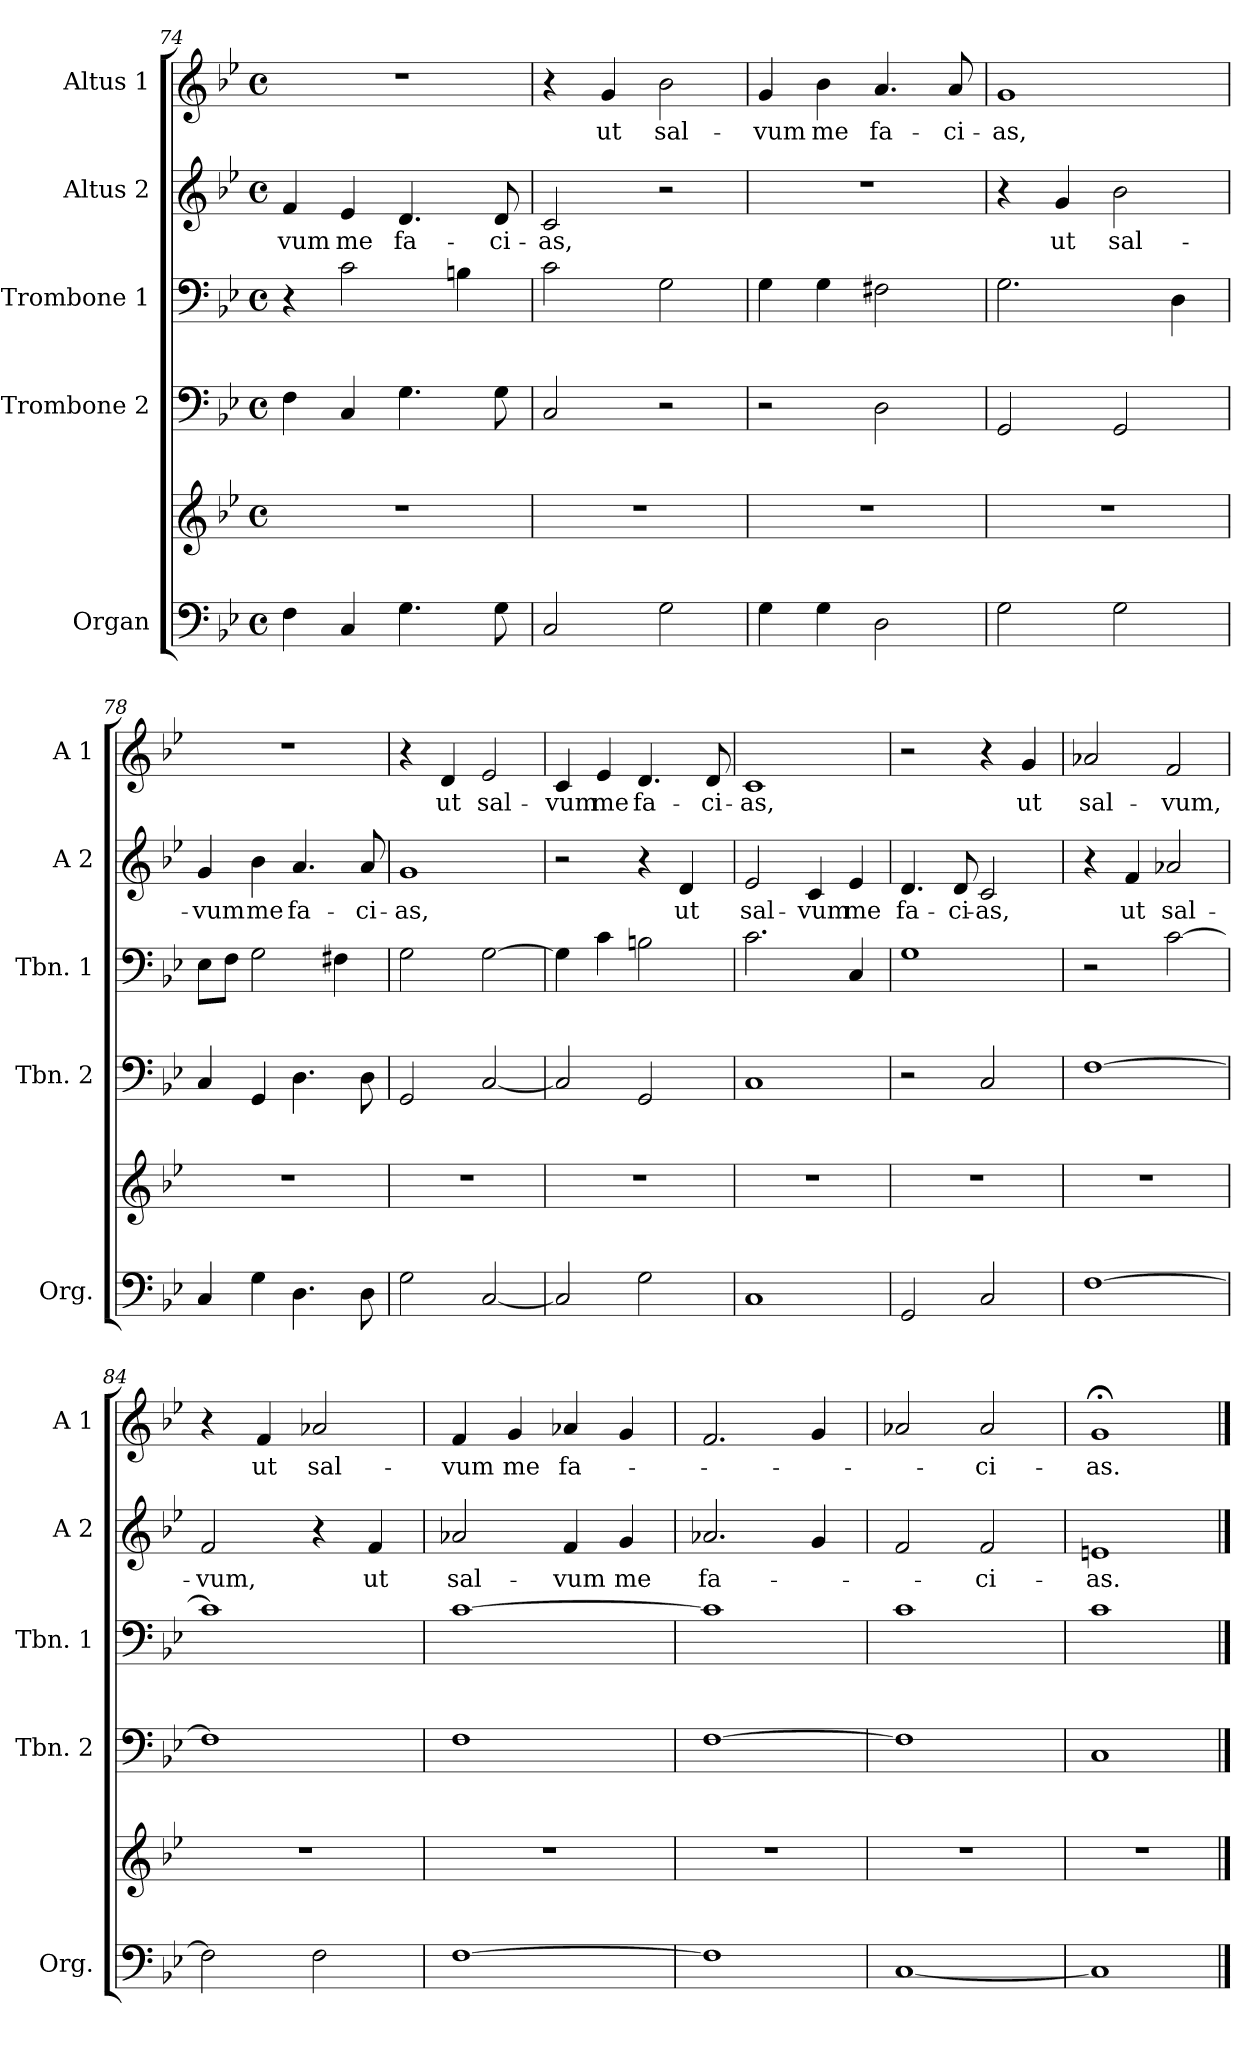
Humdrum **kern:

**kern	**kern	**kern	**kern	**kern	**text	**kern	**text
*part5	*part5	*part4	*part3	*part2	*part2	*part1	*part1
*staff6	*staff5	*staff4	*staff3	*staff2	*staff2	*staff1	*staff1
*I"Organ	*	*I"Trombone 2	*I"Trombone 1	*I"Altus 2	*	*I"Altus 1	*
*I'Org.	*	*I'Tbn. 2	*I'Tbn. 1	*I'A 2	*	*I'A 1	*
*clefF4	*clefG2	*clefF4	*clefF4	*clefG2	*	*clefG2	*
*k[b-e-]	*k[b-e-]	*k[b-e-]	*k[b-e-]	*k[b-e-]	*	*k[b-e-]	*
*B-:	*B-:	*B-:	*B-:	*B-:	*	*B-:	*
*M4/4	*M4/4	*M4/4	*M4/4	*M4/4	*	*M4/4	*
*met(c)	*met(c)	*met(c)	*met(c)	*met(c)	*	*met(c)	*
=74	=74	=74	=74	=74	=74	=74	=74
!	!	!	!	!	!LO:LY:b	!	!
4F\	1r	4F\	4r	4f/	-vum	1r	.
!	!	!	!	!	!LO:LY:b	!	!
4C/	.	4C/	2c\	4e-/	me	.	.
!	!	!	!	!	!LO:LY:b	!	!
4.G\	.	4.G\	.	4.d/	fa-	.	.
.	.	.	4Bn\	.	.	.	.
!	!	!	!	!	!LO:LY:b	!	!
8G\	.	8G\	.	8d/	-ci-	.	.
!!LO:PB:g=z
=75	=75	=75	=75	=75	=75	=75	=75
!	!	!	!	!	!LO:LY:b	!	!
2C/	1r	2C/	2c\	2c/	-as,	4r	.
!	!	!	!	!	!	!	!LO:LY:b
.	.	.	.	.	.	4g/	ut
!	!	!	!	!	!	!	!LO:LY:b
2G\	.	2r	2G\	2r	.	2b-\	sal-
=76	=76	=76	=76	=76	=76	=76	=76
!	!	!	!	!	!	!	!LO:LY:b
4G\	1r	2r	4G\	1r	.	4g/	-vum
!	!	!	!	!	!	!	!LO:LY:b
4G\	.	.	4G\	.	.	4b-\	me
!	!	!	!	!	!	!	!LO:LY:b
2D\	.	2D\	2F#X\	.	.	4.a/	fa-
!	!	!	!	!	!	!	!LO:LY:b
.	.	.	.	.	.	8a/	-ci-
=77	=77	=77	=77	=77	=77	=77	=77
!	!	!	!	!	!	!	!LO:LY:b
2G\	1r	2GG/	2.G\	4r	.	1g	-as,
!	!	!	!	!	!LO:LY:b	!	!
.	.	.	.	4g/	ut	.	.
!	!	!	!	!	!LO:LY:b	!	!
2G\	.	2GG/	.	2b-\	sal-	.	.
.	.	.	4D\	.	.	.	.
=78	=78	=78	=78	=78	=78	=78	=78
!	!	!	!	!	!LO:LY:b	!	!
4C/	1r	4C/	8E-\L	4g/	-vum	1r	.
.	.	.	8F\J	.	.	.	.
!	!	!	!	!	!LO:LY:b	!	!
4G\	.	4GG/	2G\	4b-\	me	.	.
!	!	!	!	!	!LO:LY:b	!	!
4.D\	.	4.D\	.	4.a/	fa-	.	.
.	.	.	4F#X\	.	.	.	.
!	!	!	!	!	!LO:LY:b	!	!
8D\	.	8D\	.	8a/	-ci-	.	.
=79	=79	=79	=79	=79	=79	=79	=79
!	!	!	!	!	!LO:LY:b	!	!
2G\	1r	2GG/	2G\	1g	-as,	4r	.
!	!	!	!	!	!	!	!LO:LY:b
.	.	.	.	.	.	4d/	ut
!	!	!	!	!	!	!	!LO:LY:b
[2C/	.	[2C/	[2G\	.	.	2e-/	sal-
=80	=80	=80	=80	=80	=80	=80	=80
!	!	!	!	!	!	!	!LO:LY:b
2C/]	1r	2C/]	4G\]	2r	.	4c/	-vum
!	!	!	!	!	!	!	!LO:LY:b
.	.	.	4c\	.	.	4e-/	me
!	!	!	!	!	!	!	!LO:LY:b
2G\	.	2GG/	2Bn\	4r	.	4.d/	fa-
!	!	!	!	!	!LO:LY:b	!	!
.	.	.	.	4d/	ut	.	.
!	!	!	!	!	!	!	!LO:LY:b
.	.	.	.	.	.	8d/	-ci-
=81	=81	=81	=81	=81	=81	=81	=81
!	!	!	!	!	!LO:LY:b	!	!LO:LY:b
1C	1r	1C	2.c\	2e-/	sal-	1c	-as,
!	!	!	!	!	!LO:LY:b	!	!
.	.	.	.	4c/	-vum	.	.
!	!	!	!	!	!LO:LY:b	!	!
.	.	.	4C/	4e-/	me	.	.
!!LO:LB:g=z
=82	=82	=82	=82	=82	=82	=82	=82
!	!	!	!	!	!LO:LY:b	!	!
2GG/	1r	2r	1G	4.d/	fa-	2r	.
!	!	!	!	!	!LO:LY:b	!	!
.	.	.	.	8d/	-ci-	.	.
!	!	!	!	!	!LO:LY:b	!	!
2C/	.	2C/	.	2c/	-as,	4r	.
!	!	!	!	!	!	!	!LO:LY:b
.	.	.	.	.	.	4g/	ut
=83	=83	=83	=83	=83	=83	=83	=83
!	!	!	!	!	!	!	!LO:LY:b
[1F	1r	[1F	2r	4r	.	2a-X/	sal-
!	!	!	!	!	!LO:LY:b	!	!
.	.	.	.	4f/	ut	.	.
!	!	!	!	!	!LO:LY:b	!	!LO:LY:b
.	.	.	[2c\	2a-X/	sal-	2f/	-vum,
=84	=84	=84	=84	=84	=84	=84	=84
!	!	!	!	!	!LO:LY:b	!	!
2F\]	1r	1F]	1c]	2f/	-vum,	4r	.
!	!	!	!	!	!	!	!LO:LY:b
.	.	.	.	.	.	4f/	ut
!	!	!	!	!	!	!	!LO:LY:b
2F\	.	.	.	4r	.	2a-X/	sal-
!	!	!	!	!	!LO:LY:b	!	!
.	.	.	.	4f/	ut	.	.
=85	=85	=85	=85	=85	=85	=85	=85
!	!	!	!	!	!LO:LY:b	!	!LO:LY:b
[1F	1r	1F	[1c	2a-X/	sal-	4f/	-vum
!	!	!	!	!	!	!	!LO:LY:b
.	.	.	.	.	.	4g/	me
!	!	!	!	!	!LO:LY:b	!	!LO:LY:b
.	.	.	.	4f/	-vum	4a-X/	fa-
!	!	!	!	!	!LO:LY:b	!	!
.	.	.	.	4g/	me	4g/	.
=86	=86	=86	=86	=86	=86	=86	=86
!	!	!	!	!	!LO:LY:b	!	!
1F]	1r	[1F	1c]	2.a-X/	fa-	2.f/	.
.	.	.	.	4g/	.	4g/	.
=87	=87	=87	=87	=87	=87	=87	=87
[1C	1r	1F]	1c	2f/	.	2a-X/	.
!	!	!	!	!	!LO:LY:b	!	!LO:LY:b
.	.	.	.	2f/	-ci-	2a-/	-ci-
=88	=88	=88	=88	=88	=88	=88	=88
!	!	!	!	!	!LO:LY:b	!	!LO:LY:b
1C]	1r	1C	1c	1en	-as.	1g;<	-as.
==	==	==	==	==	==	==	==
*-	*-	*-	*-	*-	*-	*-	*-
